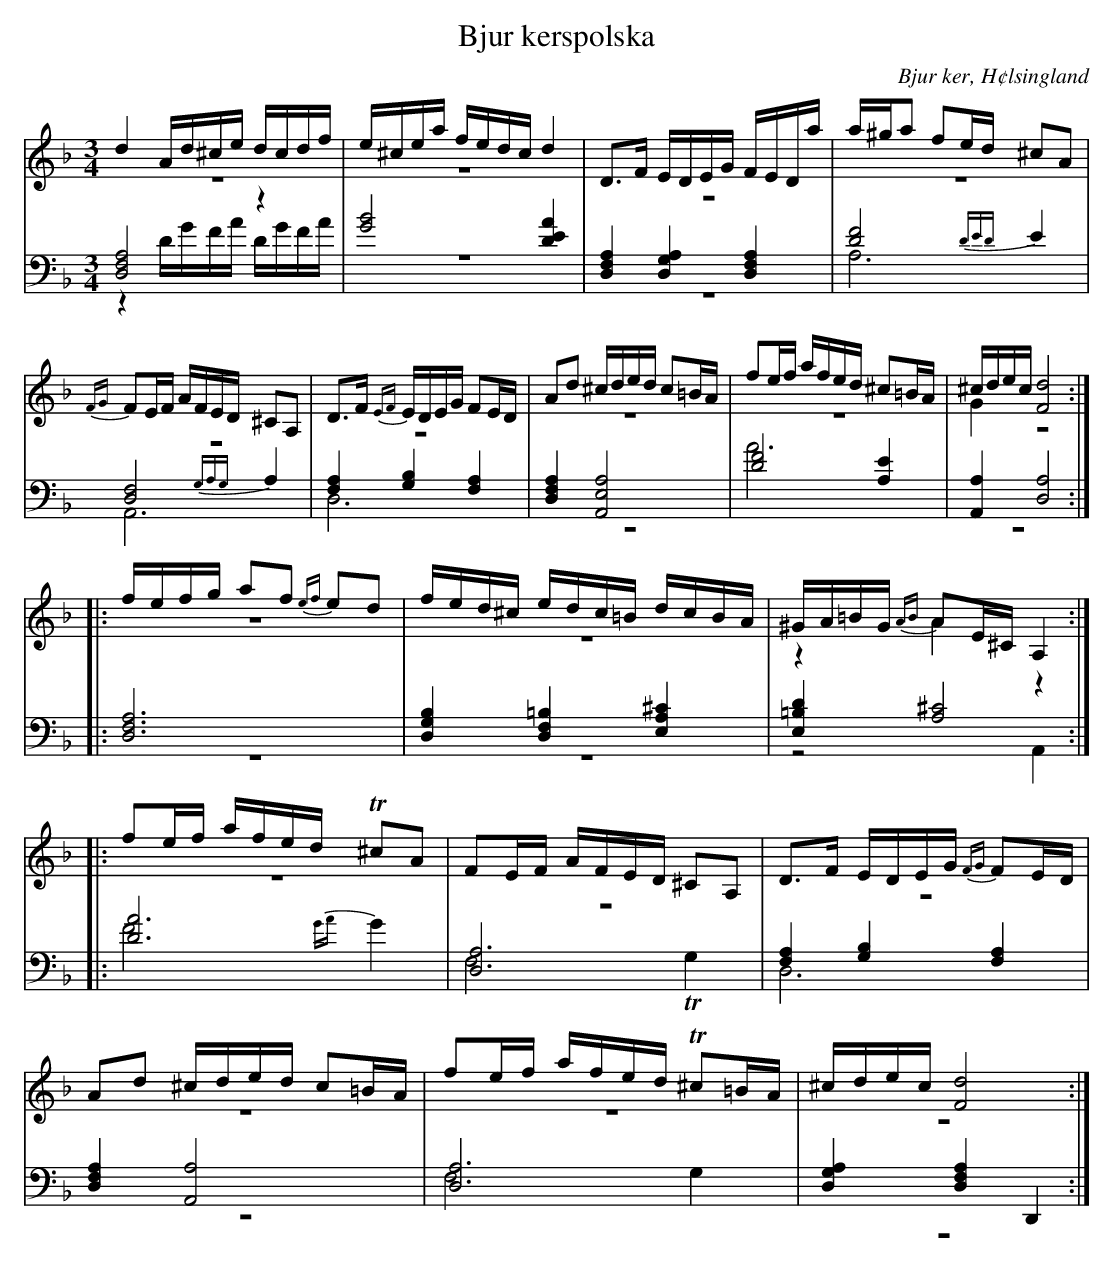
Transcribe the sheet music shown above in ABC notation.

X:1
T: Bjur kerspolska
O: Bjur ker, H¢lsingland
M: 3/4
L: 1/16
K: Dm
V:1
V:2 merge
V:3
V:4 merge
V:1
d4 Ad^ce dcdf |e^cea fedc d4|D2>F2 EDEG FEDa|a^ga2 f2ed ^c2A2|
{FG}F2EF AFED ^C2A,2|D2>F2 {EF}EDEG F2ED|A2d2 ^cded c2=BA|f2ef afed ^c2=BA|^cdec [F8d8]:|
|:fefg a2f2 {ef}e2d2 |fed^c edc=B dcBA|^GA=BG {AB}A2E^C A,4:|
|:f2ef afed T^c2A2|F2EF AFED ^C2A,2|D2>F2 EDEG {FG}F2ED|
A2d2 ^cded c2=BA|f2ef afed T^c2=BA|^cdec [F8d8]:|
V:2
z12|z12|z12|z12|
z12|z12|z12|z12|G4 z8:|
|:z12|z12|z4 A4 z4:|
|:z12|z12|z12|
z12|z12|z12:|
V:3 clef=bass
[D,8F,8A,8] z4|[G8B8] [D4E4A4]|[D,4F,4A,4] [D,4G,4A,4] [D,4F,4A,4]|[D8F8] {DED}E4|
[D,8F,8] {G,A,G,}A,4|[F,4A,4] [G,4B,4] [F,4A,4]|[D,4F,4A,4] [A,,8E,8A,8]|[D8F8] [A,4E4]|[A,,4A,4] [D,8A,8]:|
|:[D,12F,12A,12]|[D,4G,4B,4] [D,4F,4=B,4][E,4A,4^C4]|[E,4=B,4D4] [A,8^C8]:|
|:[D12A12]|[D,12A,12]|[F,4A,4] [G,4B,4] [F,4A,4]|
[D,4F,4A,4] [A,,8A,8]|[D,12A,12]|[D,4G,4A,4] [D,4F,4A,4] D,,4:|
V:4 clef=bass
z4 DGFA DGFA|z12|z12|A,12|
A,,12|D,12|z12|A12|z12:|
|:z12|z12|z8 A,,4:|
|:F8 {GA}G4|F,8 TG,4|D,12|
z12|F,8 G,4|z12:|
